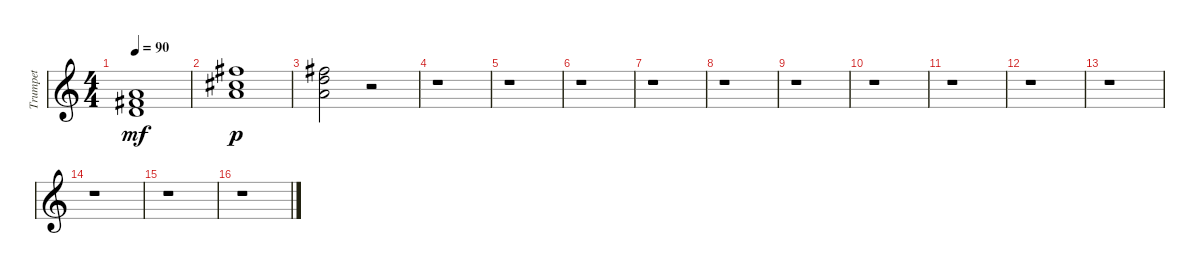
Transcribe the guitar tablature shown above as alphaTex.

\track ("Trumpet" "Trumpet") {instrument mutedtrumpet}
\staff {score}
\tuning (E4 B3 G3 D3 A2 E2) {hide}
\ts (4 4)
\tempo 90
\clef g2
\ks c
(10.2 11.3 12.4).1{dy mf volume 12} |
(14.1 14.2 14.3).1{dy p volume 12} |
(14.1 15.2 14.3).2{volume 16} r.2 |
r.1 |
r.1 |
r.1 |
r.1 |
r.1 |
r.1 |
r.1 |
r.1 |
r.1 |
r.1 |
r.1 |
r.1 |
r.1
